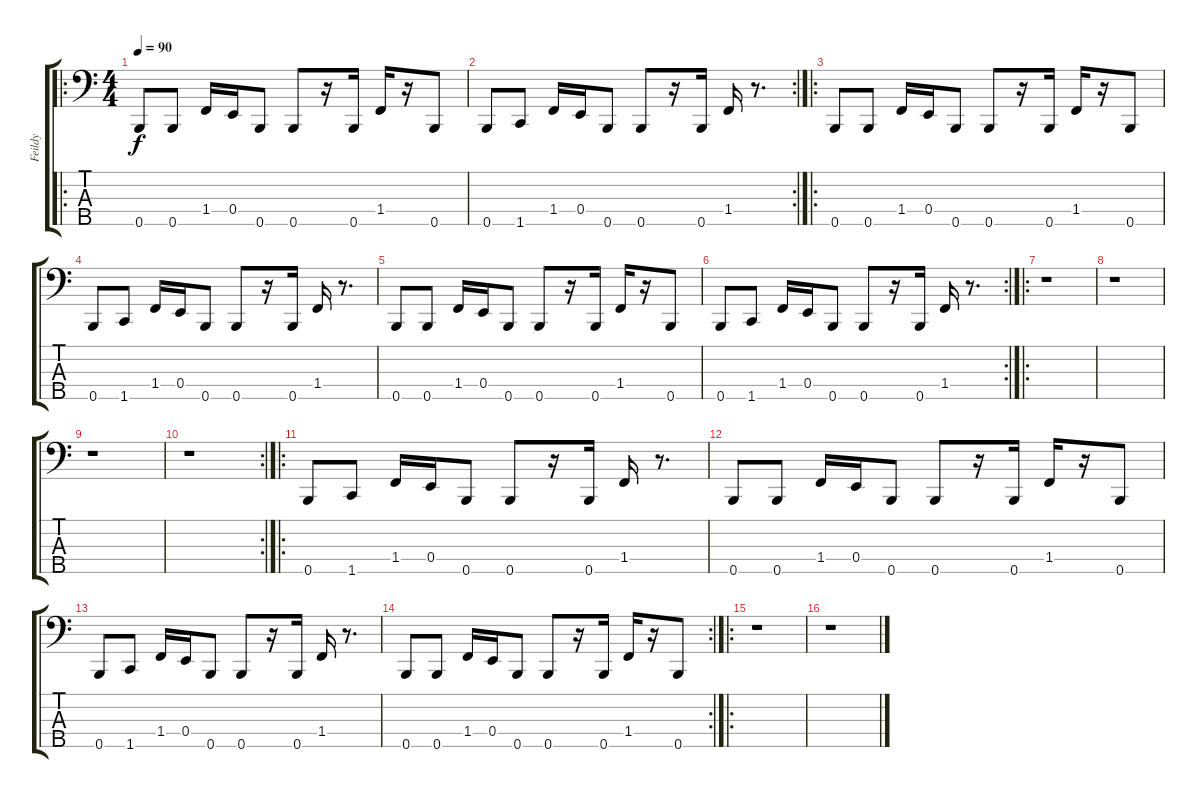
\track ("Feildy" "Feildy") {instrument slapbass1}
\staff {score tabs}
\tuning (G2 D2 A1 E1 B0) {hide}
\ro
\ts (4 4)
\tempo 90
\clef f4
\ks c
0.5.8{dy f instrument slapbass1} 0.5.8 1.4.16 0.4.16 0.5.8 0.5.8 r.16 0.5.16 1.4.16 r.16 0.5.8 |
\rc 2
0.5.8 1.5.8 1.4.16 0.4.16 0.5.8 0.5.8 r.16 0.5.16 1.4.16 r.8{d} |
\ro
0.5.8 0.5.8 1.4.16 0.4.16 0.5.8 0.5.8 r.16 0.5.16 1.4.16 r.16 0.5.8 |
0.5.8 1.5.8 1.4.16 0.4.16 0.5.8 0.5.8 r.16 0.5.16 1.4.16 r.8{d} |
0.5.8 0.5.8 1.4.16 0.4.16 0.5.8 0.5.8 r.16 0.5.16 1.4.16 r.16 0.5.8 |
\rc 2
0.5.8 1.5.8 1.4.16 0.4.16 0.5.8 0.5.8 r.16 0.5.16 1.4.16 r.8{d} |
\ro
r.1 |
r.1 |
r.1 |
\rc 2
r.1 |
\ro
0.5.8 1.5.8 1.4.16 0.4.16 0.5.8 0.5.8 r.16 0.5.16 1.4.16 r.8{d} |
0.5.8 0.5.8 1.4.16 0.4.16 0.5.8 0.5.8 r.16 0.5.16 1.4.16 r.16 0.5.8 |
0.5.8 1.5.8 1.4.16 0.4.16 0.5.8 0.5.8 r.16 0.5.16 1.4.16 r.8{d} |
\rc 2
0.5.8 0.5.8 1.4.16 0.4.16 0.5.8 0.5.8 r.16 0.5.16 1.4.16 r.16 0.5.8 |
\ro
r.1 |
r.1
